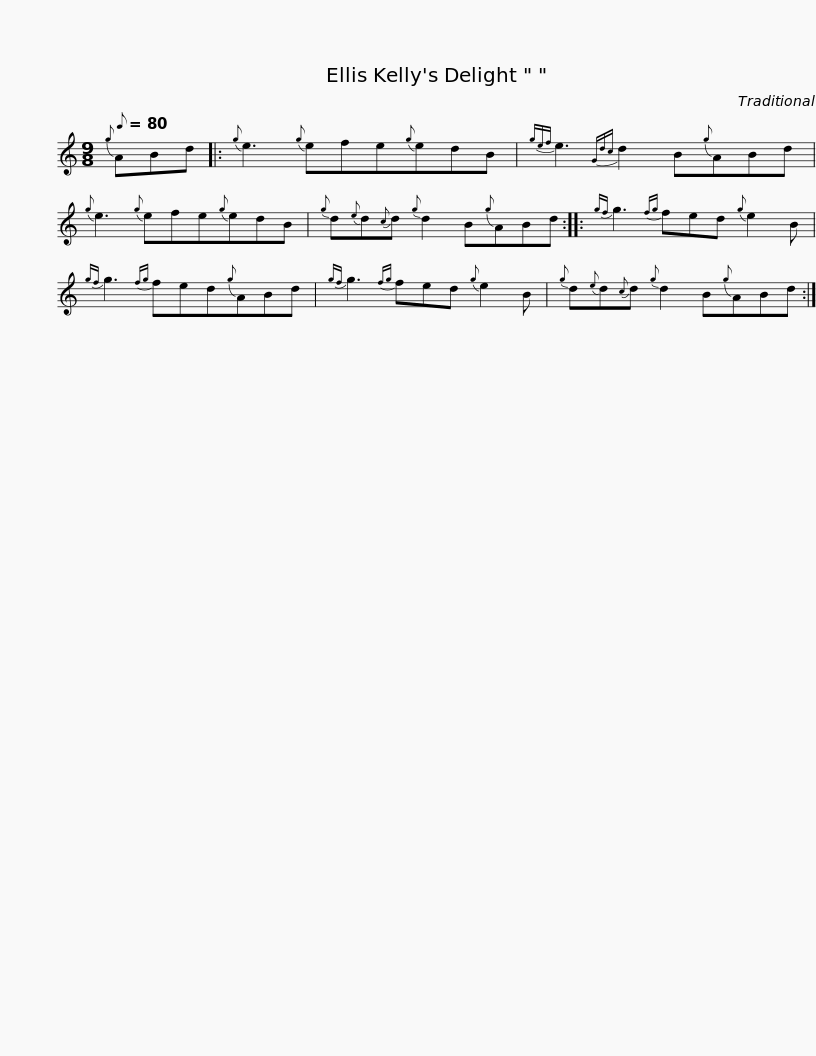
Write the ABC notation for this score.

X:1
L:1/8
Q:1/8=80
M:9/8
I:linebreak $
K:C
V:1 treble
V:1
{g} ABd |:{g} e3{g} efe{g}edB |{gef} e3{Gdc} d2 B{g}ABd |{g} e3{g} efe{g}edB |${g} d{e}d{c}d{g} d2 B{g}ABd :: %5
{gf} g3{fg} fed{g} e2 B |{gf} g3{fg} fed{g}ABd |{gf} g3{fg} fed{g} e2 B |${g} d{e}d{c}d{g} d2 B{g}ABd :| %9
